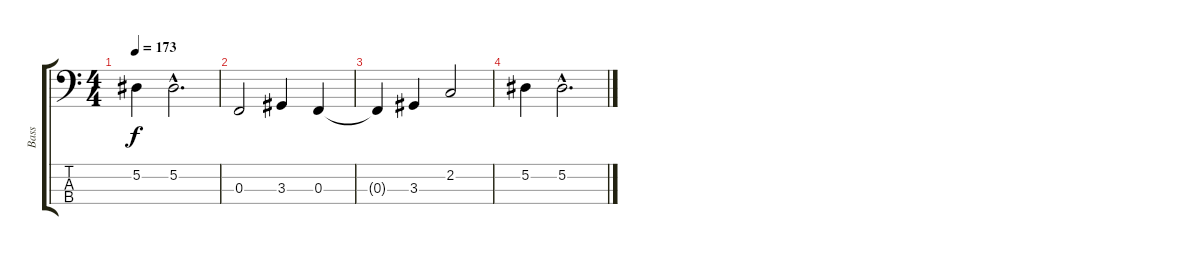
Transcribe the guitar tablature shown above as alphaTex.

\track ("Bass" "Bass") {instrument electricbassfinger}
\staff {score tabs}
\tuning (Eb2 Bb1 F1 C1) {hide}
\ts (4 4)
\tempo 173
\clef f4
\ks c
5.2.4{dy f} 5.2{hac}.2{d} |
0.3.2 3.3.4 0.3.4 |
0.3{t}.4 3.3.4 2.2.2 |
5.2.4{volume 2} 5.2{hac}.2{d}
